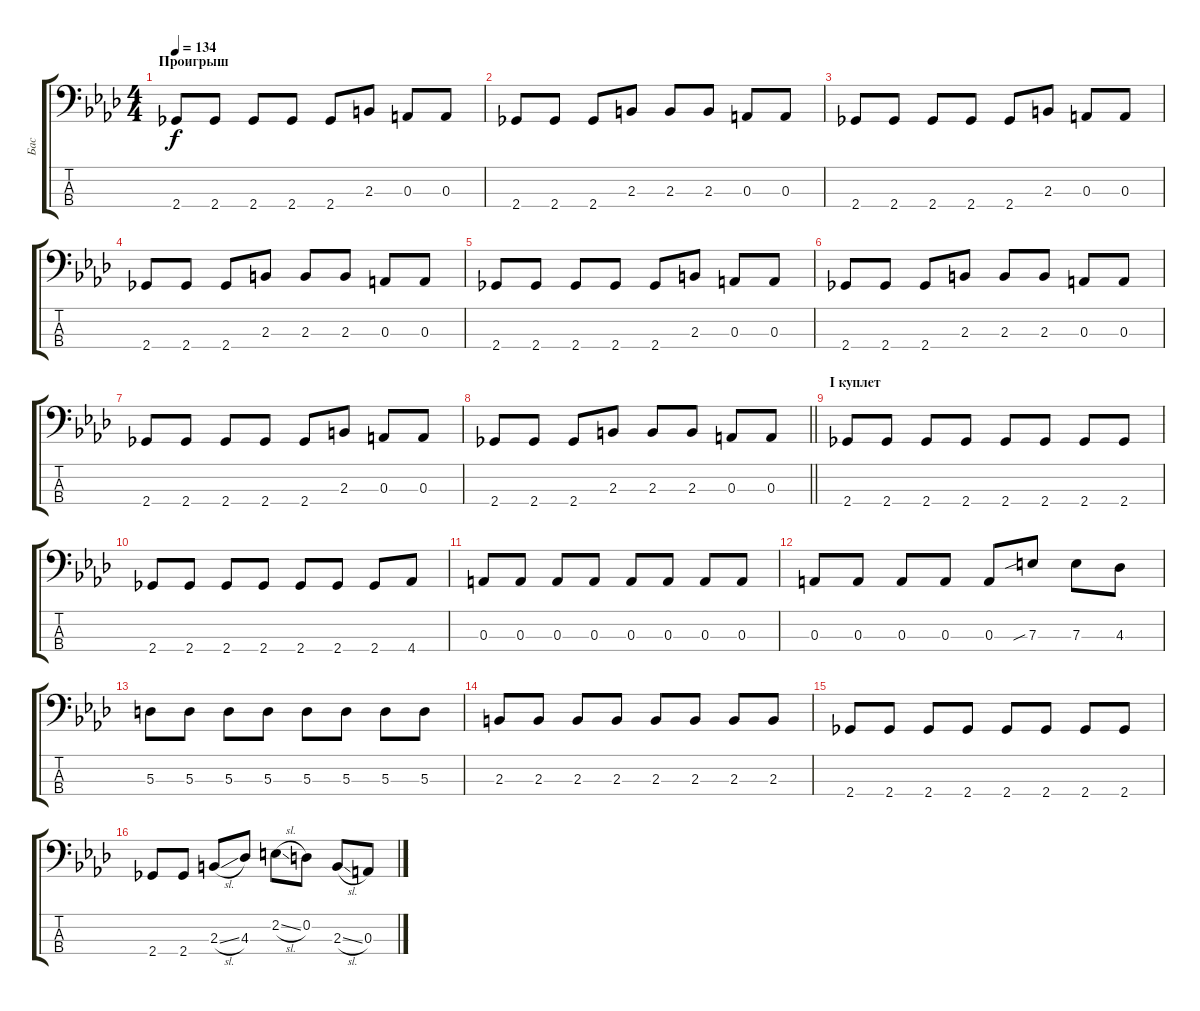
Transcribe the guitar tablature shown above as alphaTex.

\track ("Бас" "Бас") {instrument electricbassfinger}
\staff {score tabs}
\tuning (G2 D2 A1 E1) {hide}
\ts (4 4)
\section ("" "Проигрыш ")
\tempo 134
\clef f4
\ks fminor
2.4.8{dy f} 2.4.8 2.4.8 2.4.8 2.4.8 2.3.8 0.3.8 0.3.8 |
2.4.8 2.4.8 2.4.8 2.3.8 2.3.8 2.3.8 0.3.8 0.3.8 |
2.4.8 2.4.8 2.4.8 2.4.8 2.4.8 2.3.8 0.3.8 0.3.8 |
2.4.8 2.4.8 2.4.8 2.3.8 2.3.8 2.3.8 0.3.8 0.3.8 |
2.4.8 2.4.8 2.4.8 2.4.8 2.4.8 2.3.8 0.3.8 0.3.8 |
2.4.8 2.4.8 2.4.8 2.3.8 2.3.8 2.3.8 0.3.8 0.3.8 |
2.4.8 2.4.8 2.4.8 2.4.8 2.4.8 2.3.8 0.3.8 0.3.8 |
\barLineRight lightlight
2.4.8 2.4.8 2.4.8 2.3.8 2.3.8 2.3.8 0.3.8 0.3.8 |
\section ("" "I куплет")
2.4.8 2.4.8 2.4.8 2.4.8 2.4.8 2.4.8 2.4.8 2.4.8 |
2.4.8 2.4.8 2.4.8 2.4.8 2.4.8 2.4.8 2.4.8 4.4.8 |
0.3.8 0.3.8 0.3.8 0.3.8 0.3.8 0.3.8 0.3.8 0.3.8 |
0.3.8 0.3.8 0.3.8 0.3.8 0.3.8 7.3{sib}.8 7.3.8 4.3.8 |
5.3.8 5.3.8 5.3.8 5.3.8 5.3.8 5.3.8 5.3.8 5.3.8 |
2.3.8 2.3.8 2.3.8 2.3.8 2.3.8 2.3.8 2.3.8 2.3.8 |
2.4.8 2.4.8 2.4.8 2.4.8 2.4.8 2.4.8 2.4.8 2.4.8 |
2.4.8 2.4.8 2.3{sl}.8 4.3.8 2.2{sl}.8 0.2.8 2.3{sl}.8 0.3.8
